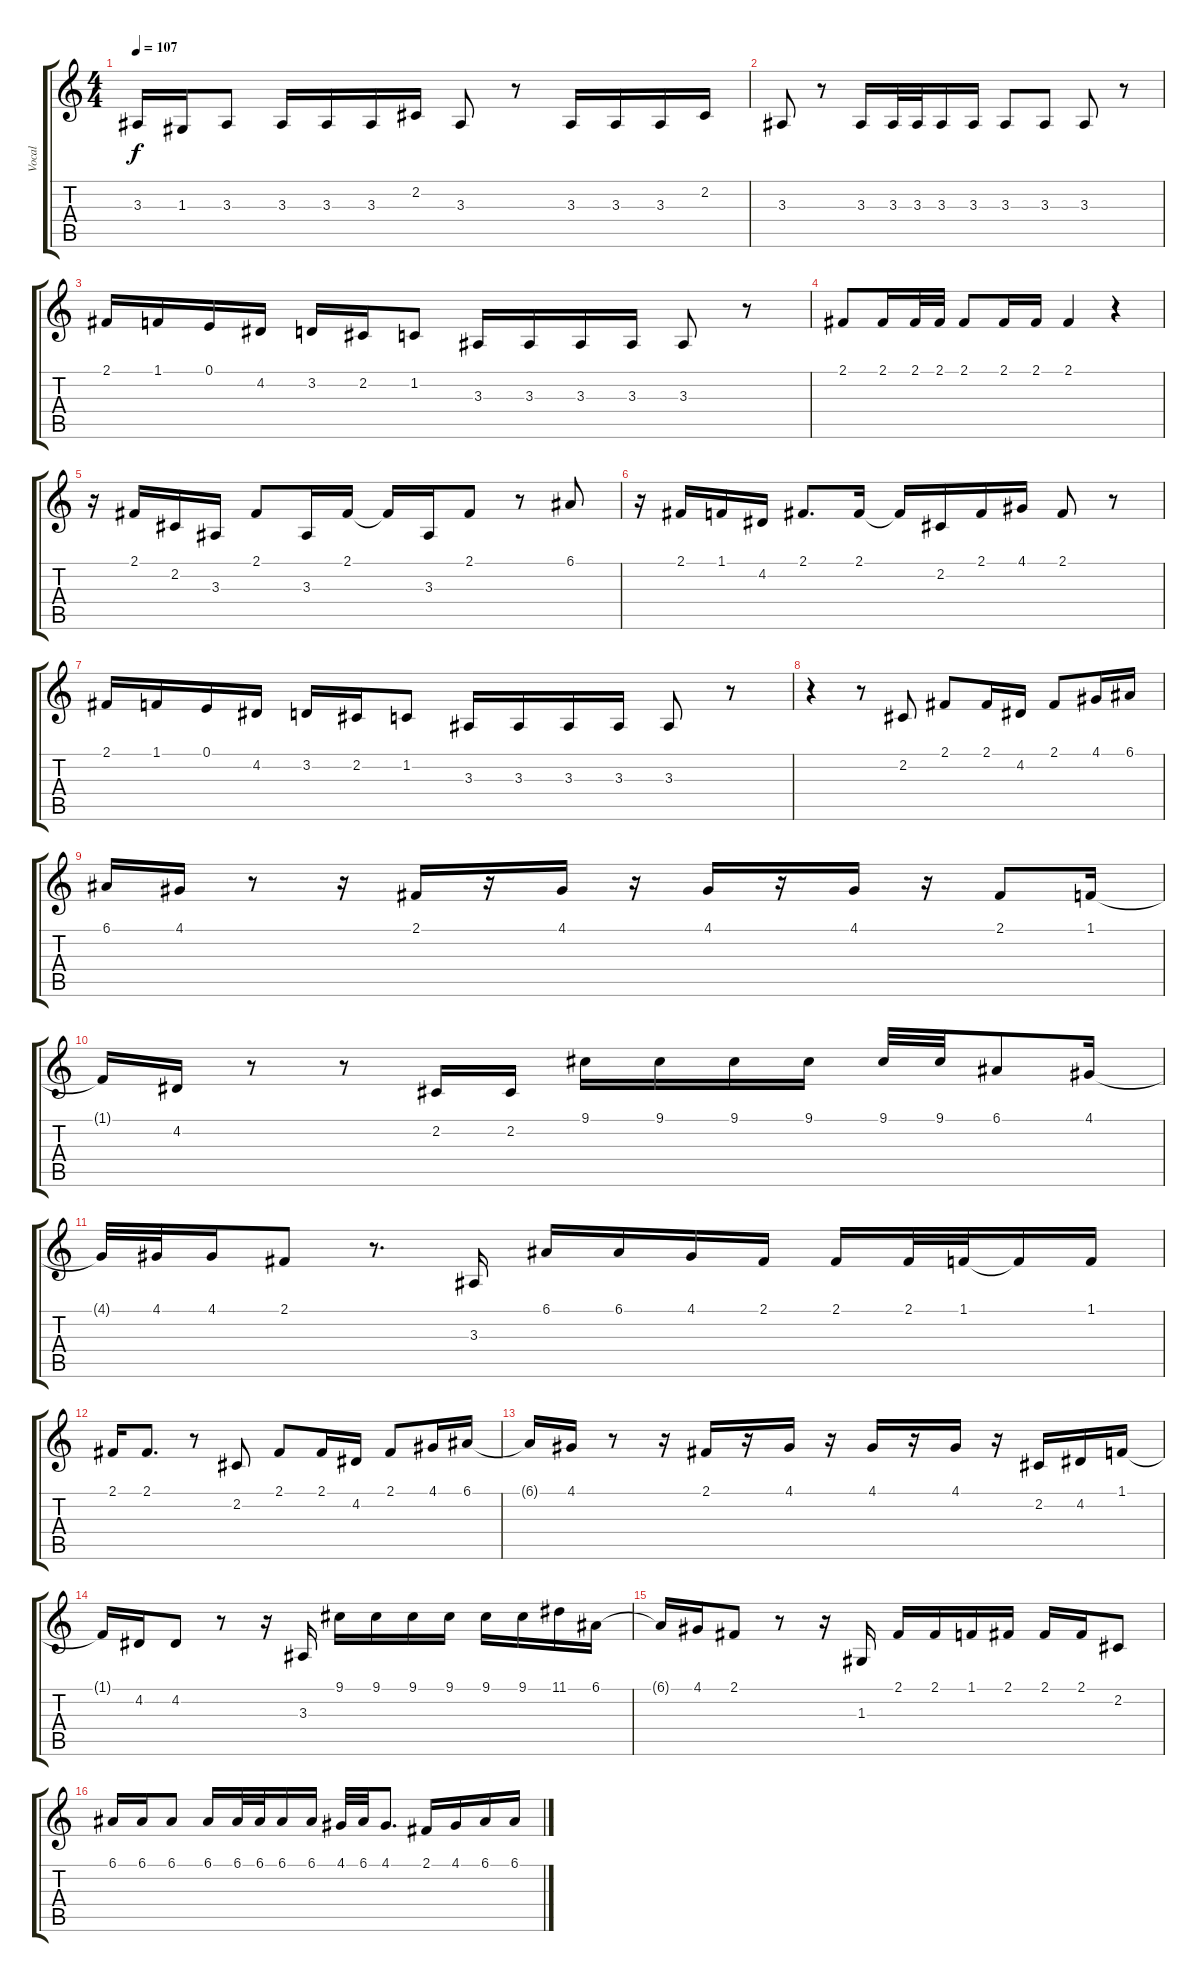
\track ("Vocal" "Vocal") {instrument lead1square}
\staff {score tabs}
\tuning (E4 B3 G3 D3 A2 E2) {hide}
\ts (4 4)
\tempo 107
\clef g2
\ks c
3.3.16{dy f} 1.3.16 3.3.8 3.3.16 3.3.16 3.3.16 2.2.16 3.3.8 r.8 3.3.16 3.3.16 3.3.16 2.2.16 |
3.3.8 r.8 3.3.16 3.3.32 3.3.32 3.3.16 3.3.16 3.3.8 3.3.8 3.3.8 r.8 |
2.1.16 1.1.16 0.1.16 4.2.16 3.2.16 2.2.16 1.2.8 3.3.16 3.3.16 3.3.16 3.3.16 3.3.8 r.8 |
2.1.8 2.1.16 2.1.32 2.1.32 2.1.8 2.1.16 2.1.16 2.1.4 r.4 |
r.16 2.1.16 2.2.16 3.3.16 2.1.8 3.3.16 2.1.16 2.1{t}.16 3.3.16 2.1.8 r.8 6.1.8 |
r.16 2.1.16 1.1.16 4.2.16 2.1.8{d} 2.1.16 2.1{t}.16 2.2.16 2.1.16 4.1.16 2.1.8 r.8 |
2.1.16 1.1.16 0.1.16 4.2.16 3.2.16 2.2.16 1.2.8 3.3.16 3.3.16 3.3.16 3.3.16 3.3.8 r.8 |
r.4 r.8 2.2.8 2.1.8 2.1.16 4.2.16 2.1.8 4.1.16 6.1.16 |
6.1.16 4.1.16 r.8 r.16 2.1.16 r.16 4.1.16 r.16 4.1.16 r.16 4.1.16 r.16 2.1.8 1.1.16 |
1.1{t}.16 4.2.16 r.8 r.8 2.2.16 2.2.16 9.1.16 9.1.16 9.1.16 9.1.16 9.1.32 9.1.32 6.1.8 4.1.16 |
4.1{t}.32 4.1.32 4.1.16 2.1.8 r.8{d} 3.3.16 6.1.16 6.1.16 4.1.16 2.1.16 2.1.16 2.1.32 1.1.32 1.1{t}.16 1.1.16 |
2.1.16 2.1.8{d} r.8 2.2.8 2.1.8 2.1.16 4.2.16 2.1.8 4.1.16 6.1.16 |
6.1{t}.16 4.1.16 r.8 r.16 2.1.16 r.16 4.1.16 r.16 4.1.16 r.16 4.1.16 r.16 2.2.16 4.2.16 1.1.16 |
1.1{t}.16 4.2.16 4.2.8 r.8 r.16 3.3.16 9.1.16 9.1.16 9.1.16 9.1.16 9.1.16 9.1.16 11.1.16 6.1.16 |
6.1{t}.16 4.1.16 2.1.8 r.8 r.16 1.3.16 2.1.16 2.1.16 1.1.16 2.1.16 2.1.16 2.1.16 2.2.8 |
6.1.16 6.1.16 6.1.8 6.1.16 6.1.32 6.1.32 6.1.16 6.1.16 4.1.32 6.1.32 4.1.8{d} 2.1.16 4.1.16 6.1.16 6.1.16
